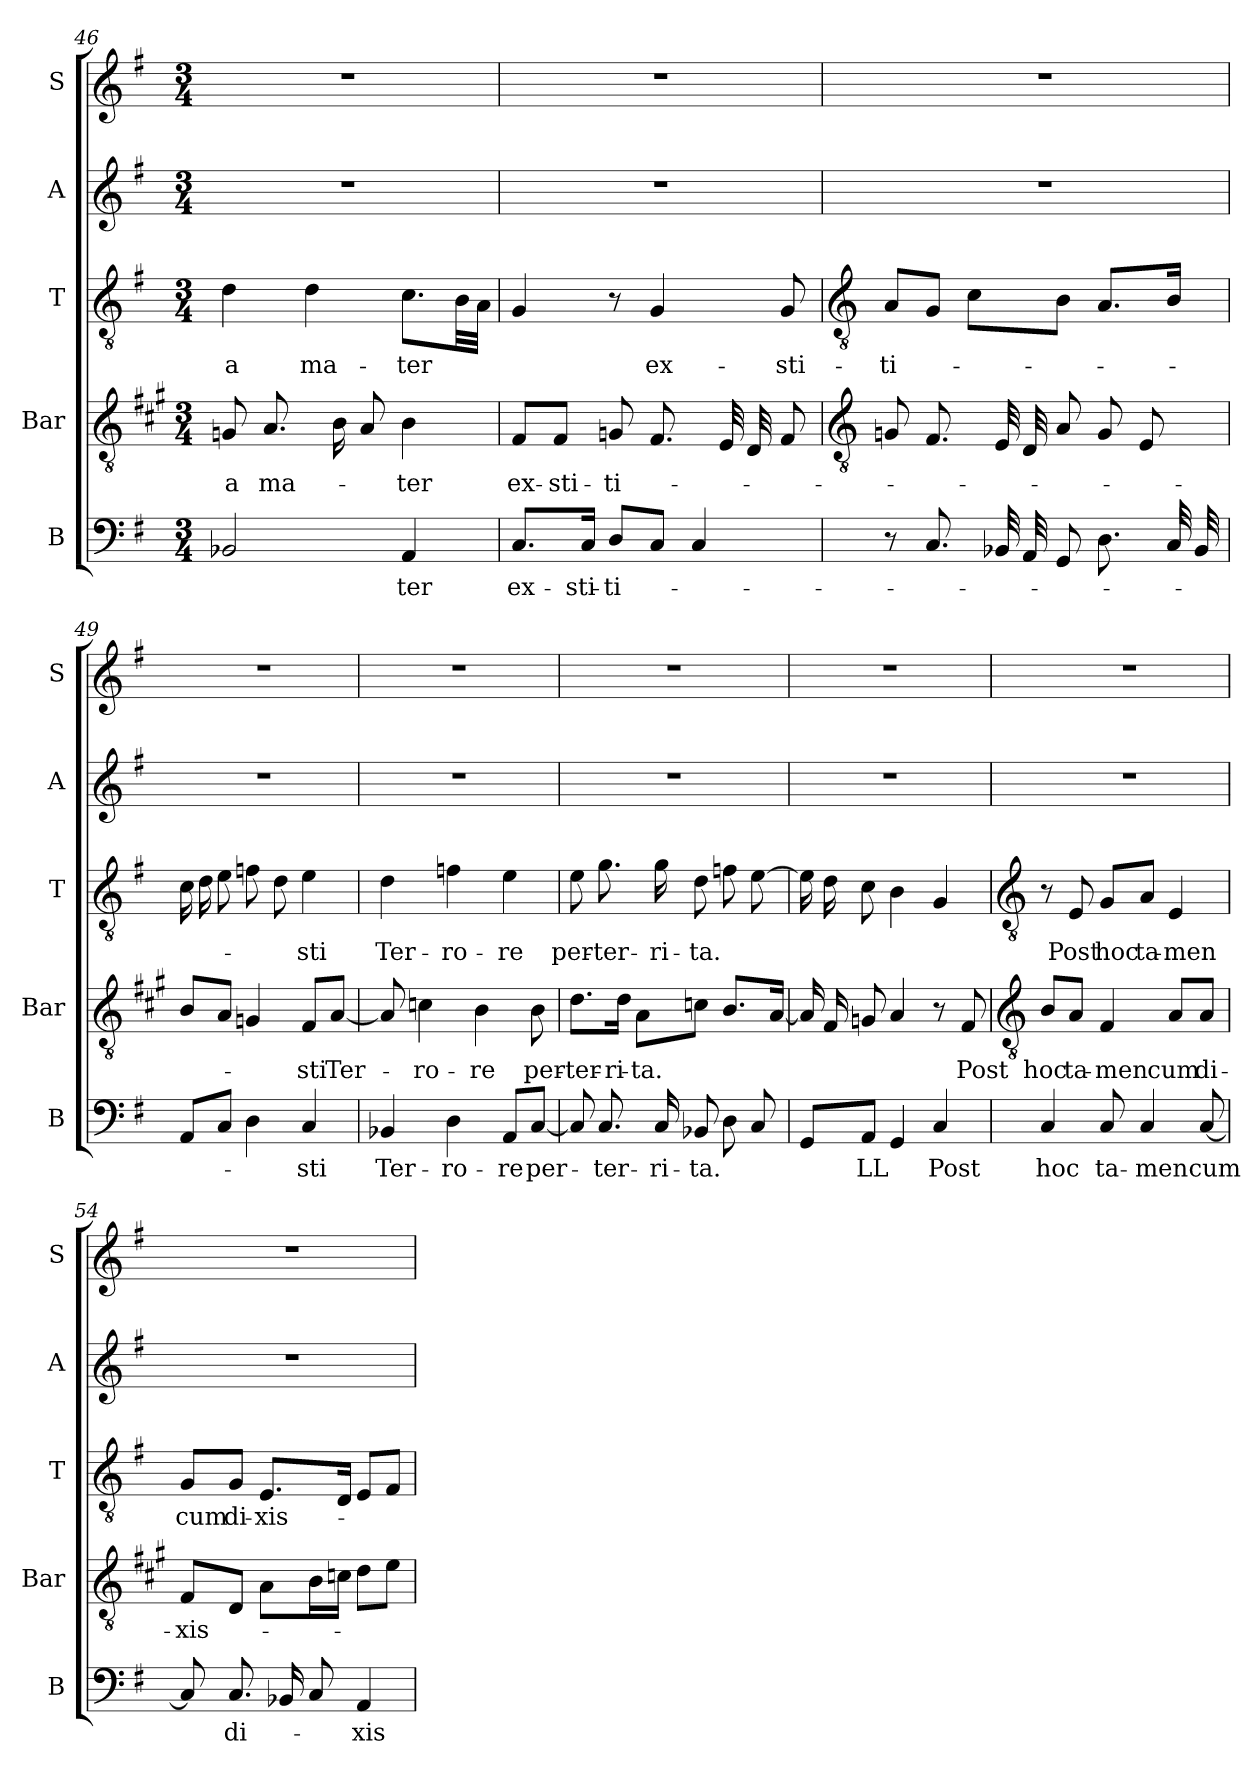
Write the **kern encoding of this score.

**kern	**text	**kern	**text	**kern	**text	**kern	**kern
*part5	*part5	*part4	*part4	*part3	*part3	*part2	*part1
*staff5	*staff5	*staff4	*staff4	*staff3	*staff3	*staff2	*staff1
*I"B	*	*I"Bar	*	*I"T	*	*I"A	*I"S
*I'B	*	*I'Bar	*	*I'T	*	*I'A	*I'S
*clefF4	*	*clefGv2	*	*clefGv2	*	*clefG2	*clefG2
*	*	*ITrd1c2	*	*	*	*	*
*k[f#]	*	*k[f#]	*	*k[f#]	*	*k[f#]	*k[f#]
*G:	*	*G:	*	*G:	*	*G:	*G:
*M3/4	*	*M3/4	*	*M3/4	*	*M3/4	*M3/4
=46	=46	=46	=46	=46	=46	=46	=46
!	!	!	!LO:LY:b	!	!LO:LY:b	!LO:N:vis=1	!LO:N:vis=1
2BB-X	.	8Fn	-a	4d	-a	2.r	2.r
!	!	!	!LO:LY:b	!	!	!	!
.	.	8.GL	ma-	.	.	.	.
!	!	!	!	!	!LO:LY:b	!	!
.	.	.	.	4d	ma-	.	.
.	.	16AL	.	.	.	.	.
.	.	8GJ	.	.	.	.	.
!	!LO:LY:b	!	!LO:LY:b	!	!LO:LY:b	!	!
4AA	-ter	4A	-ter	8.cL	-ter	.	.
.	.	.	.	32BLL	.	.	.
.	.	.	.	32AJJJ	.	.	.
=47	=47	=47	=47	=47	=47	=47	=47
!	!LO:LY:b	!	!LO:LY:b	!	!	!LO:N:vis=1	!LO:N:vis=1
8.CL	ex-	8EL	ex-	4G	.	2.r	2.r
!	!	!	!LO:LY:b	!	!	!	!
.	.	8EJ	-sti-	.	.	.	.
!	!LO:LY:b	!	!	!	!	!	!
16CJ	-sti-	.	.	.	.	.	.
!	!LO:LY:b	!	!LO:LY:b	!	!	!	!
8DL	-ti-	8Fn	-ti-	8r	.	.	.
!	!	!	!	!	!LO:LY:b	!	!
8CJ	.	8.EL	.	4G	ex-	.	.
4C	.	.	.	.	.	.	.
.	.	32DLL	.	.	.	.	.
.	.	32C	.	.	.	.	.
!	!	!	!	!	!LO:LY:b	!	!
.	.	8EJ	.	8G	-sti-	.	.
!!LO:LB:g=z
=48	=48	=48	=48	=48	=48	=48	=48
*	*	*clefGv2	*	*clefGv2	*	*	*
!	!	!	!	!	!LO:LY:b	!LO:N:vis=1	!LO:N:vis=1
8r	.	8Fn	.	8AL	-ti-	2.r	2.r
8.CL	.	8.EL	.	8GJ	.	.	.
.	.	.	.	8cL	.	.	.
32BB-XLL	.	32DLL	.	.	.	.	.
32AA	.	32C	.	.	.	.	.
8GGJ	.	8GJ	.	8BJ	.	.	.
8.DL	.	8FL	.	8.AL	.	.	.
.	.	8DJ	.	.	.	.	.
32CLL	.	.	.	16BJ	.	.	.
32BB-JJJ	.	.	.	.	.	.	.
=49	=49	=49	=49	=49	=49	=49	=49
!	!	!	!	!	!	!LO:N:vis=1	!LO:N:vis=1
8AAL	.	8AL	.	16cLL	.	2.r	2.r
.	.	.	.	16d	.	.	.
8CJ	.	8GJ	.	8eJ	.	.	.
4D	.	4Fn	.	8fnL	.	.	.
.	.	.	.	8dJ	.	.	.
!	!LO:LY:b	!	!LO:LY:b	!	!LO:LY:b	!	!
4C	-sti	8EL	-sti	4e	-sti	.	.
!	!	!	!LO:LY:b	!	!	!	!
.	.	[8GJ	Ter-	.	.	.	.
=50	=50	=50	=50	=50	=50	=50	=50
!	!LO:LY:b	!	!	!	!LO:LY:b	!LO:N:vis=1	!LO:N:vis=1
4BB-X	Ter-	8G]	.	4d	Ter-	2.r	2.r
!	!	!	!LO:LY:b	!	!	!	!
.	.	4B-X	-ro-	.	.	.	.
!	!LO:LY:b	!	!	!	!LO:LY:b	!	!
4D	-ro-	.	.	4fn	-ro-	.	.
!	!	!	!LO:LY:b	!	!	!	!
.	.	4A	-re	.	.	.	.
!	!LO:LY:b	!	!	!	!LO:LY:b	!	!
8AAL	-re	.	.	4e	-re	.	.
!	!LO:LY:b	!	!LO:LY:b	!	!	!	!
[8CJ	per-	8A	per-	.	.	.	.
=51	=51	=51	=51	=51	=51	=51	=51
!	!	!	!LO:LY:b	!	!LO:LY:b	!LO:N:vis=1	!LO:N:vis=1
8C]	.	8.cL	-ter-	8e	per-	2.r	2.r
!	!LO:LY:b	!	!	!	!LO:LY:b	!	!
8.CL	-ter-	.	.	8.gL	-ter-	.	.
!	!	!	!LO:LY:b	!	!	!	!
.	.	16cJ	-ri-	.	.	.	.
!	!	!	!LO:LY:b	!	!	!	!
.	.	8GL	-ta.	.	.	.	.
!	!LO:LY:b	!	!	!	!LO:LY:b	!	!
16CL	-ri-	.	.	16gL	-ri-	.	.
!	!LO:LY:b	!	!	!	!LO:LY:b	!	!
8BB-XJ	-ta.	8B-XJ	.	8dJ	-ta.	.	.
8DL	.	8.AL	.	8fnL	.	.	.
8CJ	.	.	.	[8eJ	.	.	.
.	.	[16GJ	.	.	.	.	.
=52	=52	=52	=52	=52	=52	=52	=52
!	!	!	!	!	!	!LO:N:vis=1	!LO:N:vis=1
8GGL	.	16GLL]	.	16eLL]	.	2.r	2.r
.	.	16E	.	16d	.	.	.
!	!LO:LY:b	!	!	!	!	!	!
8AAJ	LL	8FnJ	.	8cJ	.	.	.
4GG	.	4G	.	4B	.	.	.
!	!LO:LY:b	!	!	!	!	!	!
4C	Post	8r	.	4G	.	.	.
!	!	!	!LO:LY:b	!	!	!	!
.	.	8E	Post	.	.	.	.
!!LO:LB:g=z
=53	=53	=53	=53	=53	=53	=53	=53
*	*	*clefGv2	*	*clefGv2	*	*	*
!	!LO:LY:b	!	!LO:LY:b	!	!	!LO:N:vis=1	!LO:N:vis=1
4C	hoc	8AL	hoc	8r	.	2.r	2.r
!	!	!	!LO:LY:b	!	!LO:LY:b	!	!
.	.	8GJ	ta-	8E	Post	.	.
!	!LO:LY:b	!	!LO:LY:b	!	!LO:LY:b	!	!
8C	ta-	4E	-men	8GL	hoc	.	.
!	!LO:LY:b	!	!	!	!LO:LY:b	!	!
4C	-men	.	.	8AJ	ta-	.	.
!	!	!	!LO:LY:b	!	!LO:LY:b	!	!
.	.	8GL	cum	4E	-men	.	.
!	!LO:LY:b	!	!LO:LY:b	!	!	!	!
[8C	cum	8GJ	di-	.	.	.	.
=54	=54	=54	=54	=54	=54	=54	=54
!	!	!	!LO:LY:b	!	!LO:LY:b	!LO:N:vis=1	!LO:N:vis=1
8C]	.	8EL	-xis-	8GL	cum	2.r	2.r
!	!LO:LY:b	!	!	!	!LO:LY:b	!	!
8.CL	di-	8CJ	.	8GJ	di-	.	.
!	!	!	!	!	!LO:LY:b	!	!
.	.	8GL	.	8.EL	-xis-	.	.
16BB-XL	.	.	.	.	.	.	.
8CJ	.	16AL	.	.	.	.	.
.	.	16B-XJJ	.	16DJ	.	.	.
!	!LO:LY:b	!	!	!	!	!	!
4AA	-xis-	8cL	.	8EL	.	.	.
.	.	8dJ	.	8F#J	.	.	.
=	=	=	=	=	=	=	=
*-	*-	*-	*-	*-	*-	*-	*-
